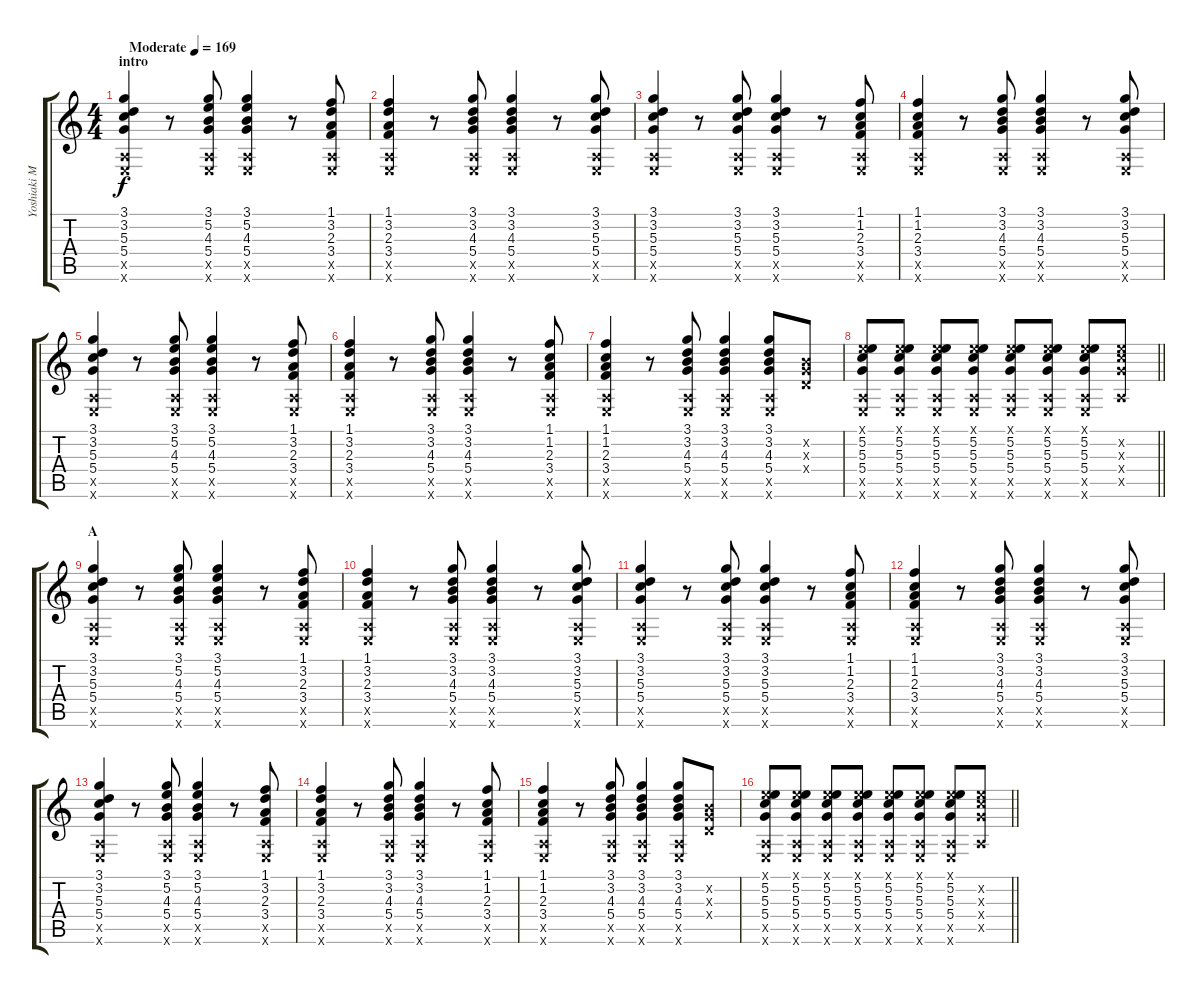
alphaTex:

\track ("Yoshiaki Manabe guitar2" "Yoshiaki M") {instrument overdrivenguitar}
\staff {score tabs}
\tuning (E4 B3 G3 D3 A2 E2) {hide}
\ts (4 4)
\section ("" "intro")
\tempo (169 "Moderate")
\clef g2
\ks c
(3.1 3.2 5.3 5.4 0.5{x} 0.6{x}).4{dy f instrument overdrivenguitar} r.8 (3.1 5.2 4.3 5.4 0.5{x} 0.6{x}).8 (3.1 5.2 4.3 5.4 0.5{x} 0.6{x}).4 r.8 (1.1 3.2 2.3 3.4 0.5{x} 0.6{x}).8 |
(1.1 3.2 2.3 3.4 0.5{x} 0.6{x}).4 r.8 (3.1 3.2 4.3 5.4 0.5{x} 0.6{x}).8 (3.1 3.2 4.3 5.4 0.5{x} 0.6{x}).4 r.8 (3.1 3.2 5.3 5.4 0.5{x} 0.6{x}).8 |
(3.1 3.2 5.3 5.4 0.5{x} 0.6{x}).4 r.8 (3.1 3.2 5.3 5.4 0.5{x} 0.6{x}).8 (3.1 3.2 5.3 5.4 0.5{x} 0.6{x}).4 r.8 (1.1 1.2 2.3 3.4 0.5{x} 0.6{x}).8 |
(1.1 1.2 2.3 3.4 0.5{x} 0.6{x}).4 r.8 (3.1 3.2 4.3 5.4 0.5{x} 0.6{x}).8 (3.1 3.2 4.3 5.4 0.5{x} 0.6{x}).4 r.8 (3.1 3.2 5.3 5.4 0.5{x} 0.6{x}).8 |
(3.1 3.2 5.3 5.4 0.5{x} 0.6{x}).4 r.8 (3.1 5.2 4.3 5.4 0.5{x} 0.6{x}).8 (3.1 5.2 4.3 5.4 0.5{x} 0.6{x}).4 r.8 (1.1 3.2 2.3 3.4 0.5{x} 0.6{x}).8 |
(1.1 3.2 2.3 3.4 0.5{x} 0.6{x}).4 r.8 (3.1 3.2 4.3 5.4 0.5{x} 0.6{x}).8 (3.1 3.2 4.3 5.4 0.5{x} 0.6{x}).4 r.8 (1.1 1.2 2.3 3.4 0.5{x} 0.6{x}).8 |
(1.1 1.2 2.3 3.4 0.5{x} 0.6{x}).4 r.8 (3.1 3.2 4.3 5.4 0.5{x} 0.6{x}).8 (3.1 3.2 4.3 5.4 0.5{x} 0.6{x}).4 (3.1 3.2 4.3 5.4 0.5{x} 0.6{x}).8 (0.2{x} 0.3{x} 0.4{x}).8 |
\barLineRight lightlight
(0.1{x} 5.2 5.3 5.4 0.5{x} 0.6{x}).8 (0.1{x} 5.2 5.3 5.4 0.5{x} 0.6{x}).8 (0.1{x} 5.2 5.3 5.4 0.5{x} 0.6{x}).8 (0.1{x} 5.2 5.3 5.4 0.5{x} 0.6{x}).8 (0.1{x} 5.2 5.3 5.4 0.5{x} 0.6{x}).8 (0.1{x} 5.2 5.3 5.4 0.5{x} 0.6{x}).8 (0.1{x} 5.2 5.3 5.4 0.5{x} 0.6{x}).8 (5.2{x} 5.3{x} 5.4{x} 0.5{x}).8 |
\section ("" "A")
(3.1 3.2 5.3 5.4 0.5{x} 0.6{x}).4 r.8 (3.1 5.2 4.3 5.4 0.5{x} 0.6{x}).8 (3.1 5.2 4.3 5.4 0.5{x} 0.6{x}).4 r.8 (1.1 3.2 2.3 3.4 0.5{x} 0.6{x}).8 |
(1.1 3.2 2.3 3.4 0.5{x} 0.6{x}).4 r.8 (3.1 3.2 4.3 5.4 0.5{x} 0.6{x}).8 (3.1 3.2 4.3 5.4 0.5{x} 0.6{x}).4 r.8 (3.1 3.2 5.3 5.4 0.5{x} 0.6{x}).8 |
(3.1 3.2 5.3 5.4 0.5{x} 0.6{x}).4 r.8 (3.1 3.2 5.3 5.4 0.5{x} 0.6{x}).8 (3.1 3.2 5.3 5.4 0.5{x} 0.6{x}).4 r.8 (1.1 1.2 2.3 3.4 0.5{x} 0.6{x}).8 |
(1.1 1.2 2.3 3.4 0.5{x} 0.6{x}).4 r.8 (3.1 3.2 4.3 5.4 0.5{x} 0.6{x}).8 (3.1 3.2 4.3 5.4 0.5{x} 0.6{x}).4 r.8 (3.1 3.2 5.3 5.4 0.5{x} 0.6{x}).8 |
(3.1 3.2 5.3 5.4 0.5{x} 0.6{x}).4 r.8 (3.1 5.2 4.3 5.4 0.5{x} 0.6{x}).8 (3.1 5.2 4.3 5.4 0.5{x} 0.6{x}).4 r.8 (1.1 3.2 2.3 3.4 0.5{x} 0.6{x}).8 |
(1.1 3.2 2.3 3.4 0.5{x} 0.6{x}).4 r.8 (3.1 3.2 4.3 5.4 0.5{x} 0.6{x}).8 (3.1 3.2 4.3 5.4 0.5{x} 0.6{x}).4 r.8 (1.1 1.2 2.3 3.4 0.5{x} 0.6{x}).8 |
(1.1 1.2 2.3 3.4 0.5{x} 0.6{x}).4 r.8 (3.1 3.2 4.3 5.4 0.5{x} 0.6{x}).8 (3.1 3.2 4.3 5.4 0.5{x} 0.6{x}).4 (3.1 3.2 4.3 5.4 0.5{x} 0.6{x}).8 (0.2{x} 0.3{x} 0.4{x}).8 |
\barLineRight lightlight
(0.1{x} 5.2 5.3 5.4 0.5{x} 0.6{x}).8 (0.1{x} 5.2 5.3 5.4 0.5{x} 0.6{x}).8 (0.1{x} 5.2 5.3 5.4 0.5{x} 0.6{x}).8 (0.1{x} 5.2 5.3 5.4 0.5{x} 0.6{x}).8 (0.1{x} 5.2 5.3 5.4 0.5{x} 0.6{x}).8 (0.1{x} 5.2 5.3 5.4 0.5{x} 0.6{x}).8 (0.1{x} 5.2 5.3 5.4 0.5{x} 0.6{x}).8 (5.2{x} 5.3{x} 5.4{x} 0.5{x}).8
